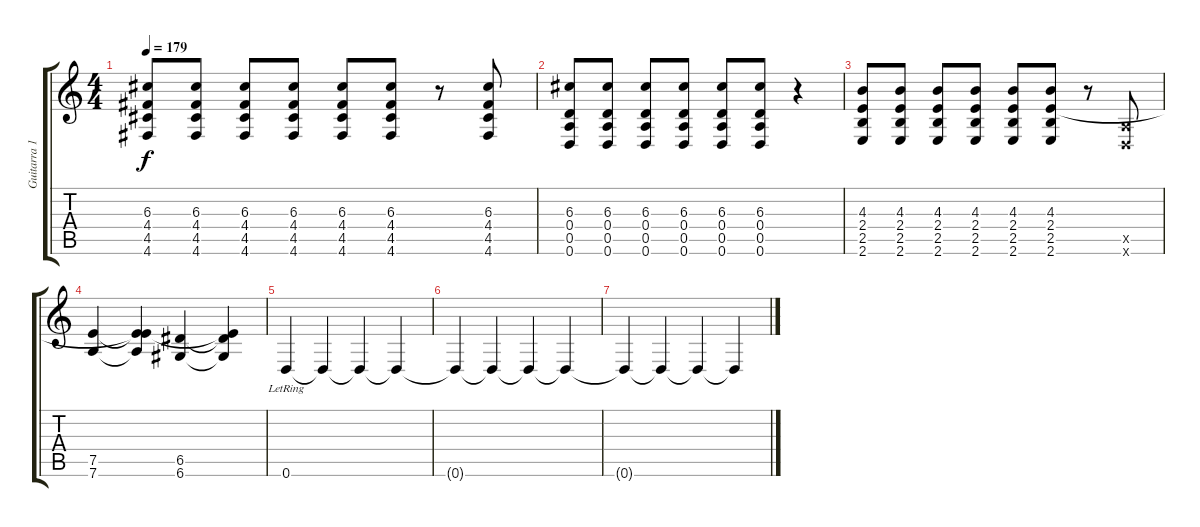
\track ("Guitarra 1" "Guitarra 1") {instrument electricguitarclean}
\staff {score tabs}
\tuning (E4 B3 G3 D3 A2 D2) {hide}
\ts (4 4)
\tempo 179
\clef g2
\ks c
(6.3 4.4 4.5 4.6).8{dy f} (6.3 4.4 4.5 4.6).8 (6.3 4.4 4.5 4.6).8 (6.3 4.4 4.5 4.6).8 (6.3 4.4 4.5 4.6).8 (6.3 4.4 4.5 4.6).8 r.8 (6.3 4.4 4.5 4.6).8 |
(6.3 0.4 0.5 0.6).8 (6.3 0.4 0.5 0.6).8 (6.3 0.4 0.5 0.6).8 (6.3 0.4 0.5 0.6).8 (6.3 0.4 0.5 0.6).8 (6.3 0.4 0.5 0.6).8 r.4 |
(4.3 2.4 2.5 2.6).8 (4.3 2.4 2.5 2.6).8 (4.3 2.4 2.5 2.6).8 (4.3 2.4 2.5 2.6).8 (4.3 2.4 2.5 2.6).8 (4.3 2.4 2.5 2.6).8 r.8 (0.5{x} 0.6{x}).8 |
(7.5 7.6).4 (2.4{t} 7.5{t} 7.6{t}).4 (6.5 6.6).4 (2.4{t} 6.5{t} 6.6{t}).4 |
0.6{lr}.4 0.6{t}.4 0.6{t}.4 0.6{t}.4 |
0.6{t}.4 0.6{t}.4 0.6{t}.4 0.6{t}.4 |
0.6{t}.4 0.6{t}.4 0.6{t}.4 0.6{t}.4
